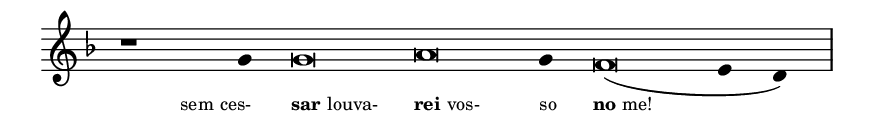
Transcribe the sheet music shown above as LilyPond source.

\version "2.20.0"
#(set! paper-alist (cons '("linha" . (cons (* 148 mm) (* 21 mm))) paper-alist))

\paper {
  #(set-paper-size "linha")
  ragged-right = ##f
}

\language "portugues"

%†

estrofea = {
  \chords{
    \cadenzaOn
%harmonia
%  r1 r4 do\breve la:m~ la4:m re\breve:m~ mi2
%/harmonia
  }
  \fixed do' {
    \key fa \major
    \cadenzaOn
%recitação
    r1 sol4 sol\breve la sol4 fa\breve( mi4 re) \bar "|"
%/recitação
  }
  \addlyrics {
    \teeny
    \tweak self-alignment-X #1  \markup{sem ces-}
    \tweak self-alignment-X #-1 \markup{\bold{sar} louva-}
    \tweak self-alignment-X #-1 \markup{\bold{rei} vos-}
    \tweak self-alignment-X #-1  \markup{so}
    \tweak self-alignment-X #-1 \markup{\bold{no}me!}
  }
}

\book {
  \paper {
      indent = 0\mm
  }
    \header {
      %piece = "A"
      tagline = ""
    }
  \score {
    \new Staff <<
      \new Voice = "melody" \estrofea
    >>
    \layout {
      %indent = 0\cm
      \context {
        \Staff
        \remove "Time_signature_engraver"
        \hide Stem
      }
    }
  }
}
